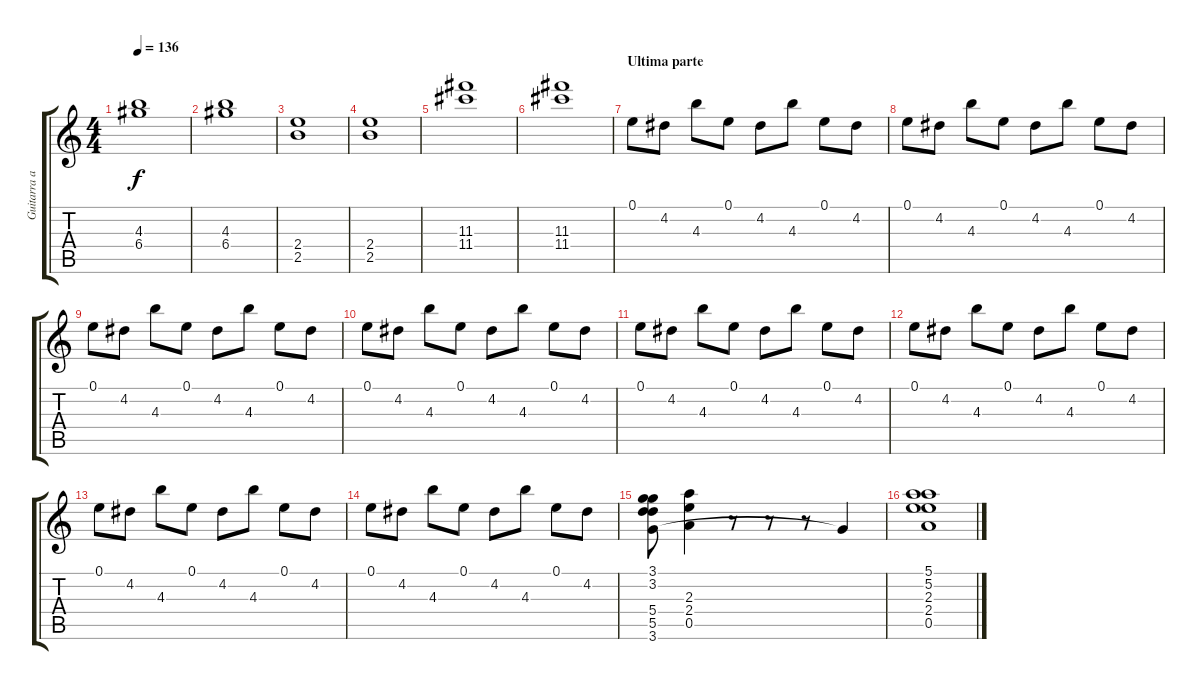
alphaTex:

\track ("Guitarra armonizada" "Guitarra a") {instrument distortionguitar}
\staff {score tabs}
\tuning (E4 B3 G4 D4 A3 E3) {hide}
\ts (4 4)
\tempo 136
\clef g2
\ks c
(4.3 6.4).1{dy f} |
(4.3 6.4).1 |
(2.4 2.5).1 |
(2.4 2.5).1 |
(11.3 11.4).1 |
(11.3 11.4).1 |
\section ("" "Ultima parte")
0.1.8 4.2.8 4.3.8 0.1.8 4.2.8 4.3.8 0.1.8 4.2.8 |
0.1.8 4.2.8 4.3.8 0.1.8 4.2.8 4.3.8 0.1.8 4.2.8 |
0.1.8 4.2.8 4.3.8 0.1.8 4.2.8 4.3.8 0.1.8 4.2.8 |
0.1.8 4.2.8 4.3.8 0.1.8 4.2.8 4.3.8 0.1.8 4.2.8 |
0.1.8 4.2.8 4.3.8 0.1.8 4.2.8 4.3.8 0.1.8 4.2.8 |
0.1.8 4.2.8 4.3.8 0.1.8 4.2.8 4.3.8 0.1.8 4.2.8 |
0.1.8 4.2.8 4.3.8 0.1.8 4.2.8 4.3.8 0.1.8 4.2.8 |
0.1.8 4.2.8 4.3.8 0.1.8 4.2.8 4.3.8 0.1.8 4.2.8 |
(3.1 3.2 5.4 5.5 3.6).8 (2.3 2.4 0.5).4 r.8 r.8 r.8 3.6{t}.4 |
(5.1 5.2 2.3 2.4 0.5).1
